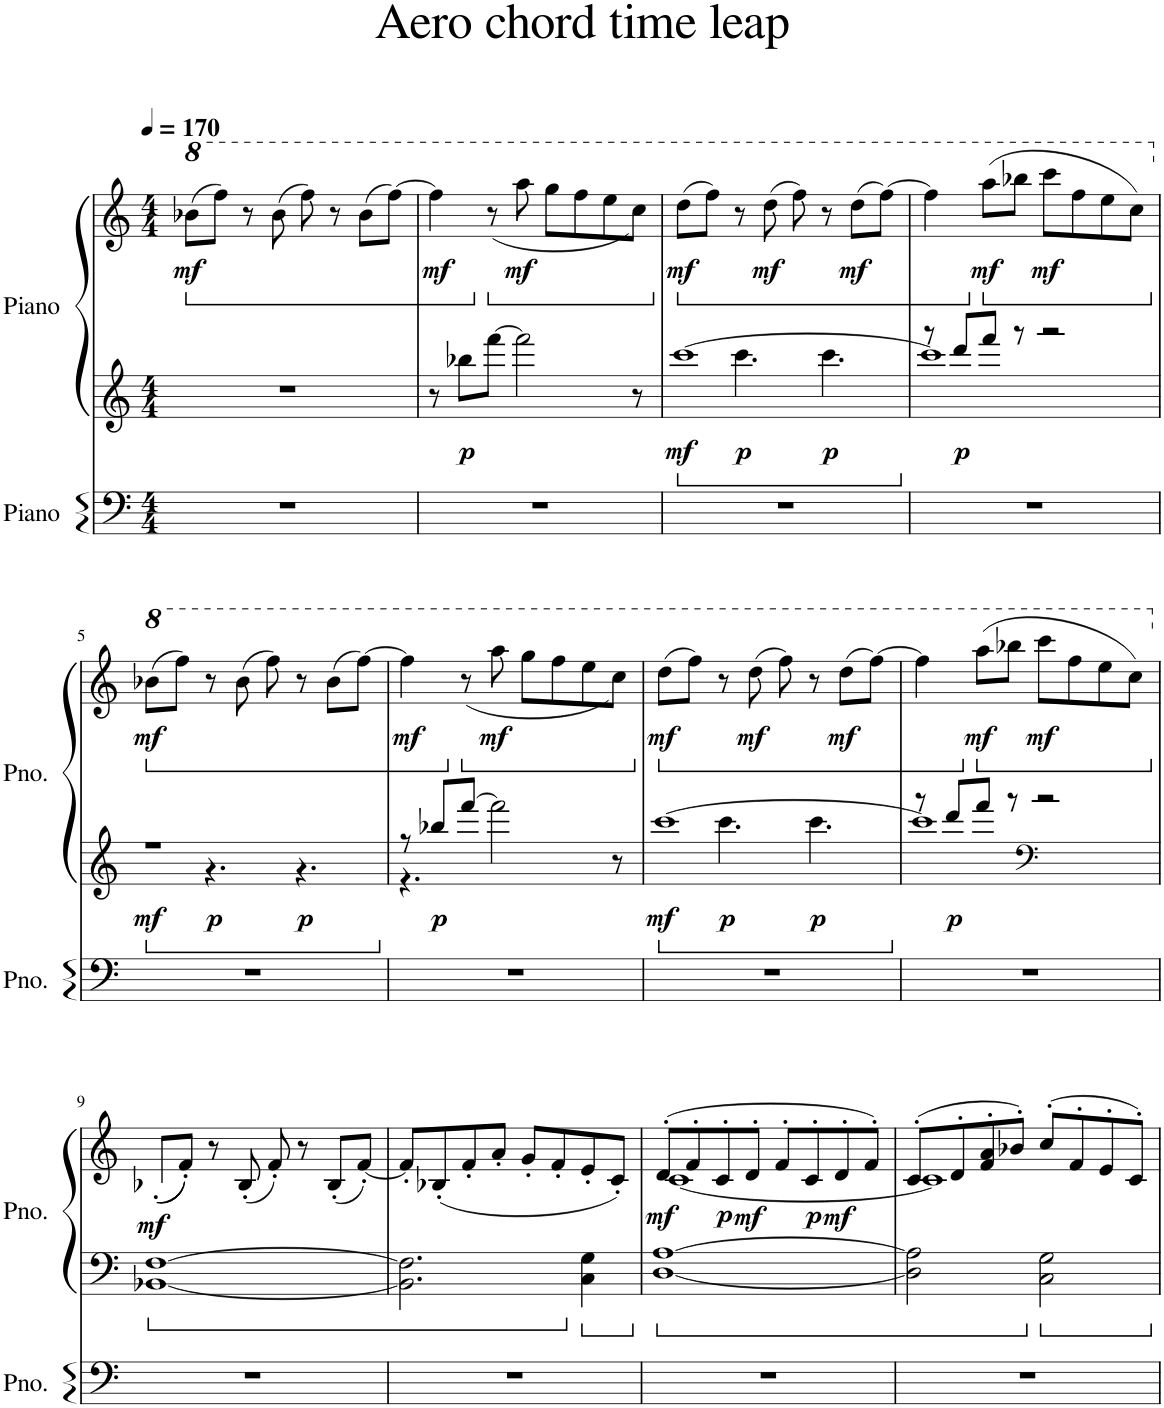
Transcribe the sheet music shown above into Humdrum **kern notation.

**kern	**kern	**kern	**dynam
*part2	*part1	*part1	*part1
*staff3	*staff2	*staff1	*staff1/2
*I"Piano	*I"Piano	*	*
*I'Pno.	*I'Pno.	*	*
*clefF4	*clefG2	*clefG2	*
*k[]	*k[]	*k[]	*
*M4/4	*M4/4	*M4/4	*
*MM170	*MM170	*MM170	*
*	*	*ped	*
=1	=1	=1	=1
!	!	!	!LO:DY:b
1r	1r	(8bb-X\L	mf
*	*	*8va	*
.	.	8fff\J)	.
.	.	8r	.
.	.	(8bb-\	.
.	.	8fff\)	.
.	.	8r	.
.	.	(8bb-\L	.
.	.	[8fff\J)	.
=2	=2	=2	=2
!	!	!	!LO:DY:b
1r	8r	4fff\]	mf
!	!	!	!LO:DY:b=2
.	8bb-X\L	.	p
*	*	*Xped	*
*	*	*ped	*
.	[8fff\J	(8r	.
!	!	!	!LO:DY:b
.	2fff\]	8aaa\	mf
.	.	8ggg\L	.
.	.	8fff\	.
.	.	8eee\	.
.	8r	8ccc\J)	.
=3	=3	=3	=3
*	*ped	*	*
*	*^	*	*
*	*	*	*Xped	*
*	*	*	*ped	*
!	!	!	!	!LO:DY:b=2
!	!	!	!	!LO:DY:n=1:b
1r	[1ccc	4ryy	(8ddd\L	mf mf
.	.	.	8fff\J)	.
!	!	!	!	!LO:DY:n=2:b=2
.	.	4.ccc\	8r	p
!	!	!	!	!LO:DY:n=3:b
.	.	.	(8ddd\	mf
.	.	.	8fff\)	.
!	!	!	!	!LO:DY:n=4:b=2
.	.	4.ccc\	8r	p
!	!	!	!	!LO:DY:n=5:b
.	.	.	(8ddd\L	mf
.	.	.	[8fff\J)	.
=4	=4	=4	=4	=4
*	*Xped	*	*	*
1r	8r	1ccc]	4fff\]	.
!	!	!	!	!LO:DY:b=2
.	8ddd/L	.	.	p
*	*	*	*Xped	*
*	*	*	*ped	*
!	!	!	!	!LO:DY:b
.	8fff/J	.	(8aaa\L	mf
.	8r	.	8bbb-X\J	.
!	!	!	!	!LO:DY:b
.	2r	.	8cccc\L	mf
.	.	.	8fff\	.
.	.	.	8eee\	.
.	.	.	8ccc\J)	.
!!LO:LB:g=z
=5	=5	=5	=5	=5
*	*ped	*	*	*
*	*	*	*X8va	*
*	*	*	*Xped	*
*	*	*	*ped	*
!	!	!	!	!LO:DY:b=2
!	!	!	!	!LO:DY:n=1:b
1r	1r	4ryy	(8bb-X\L	mf mf
*	*	*	*8va	*
.	.	.	8fff\J)	.
!	!	!	!	!LO:DY:n=2:b=2
.	.	4.r	8r	p
.	.	.	(8bb-\	.
.	.	.	8fff\)	.
!	!	!	!	!LO:DY:n=3:b=2
.	.	4.r	8r	p
.	.	.	(8bb-\L	.
.	.	.	[8fff\J)	.
=6	=6	=6	=6	=6
*	*Xped	*	*	*
!	!	!	!	!LO:DY:b
1r	8r	4.r	4fff\]	mf
!	!	!	!	!LO:DY:b=2
.	8bb-X/L	.	.	p
*	*	*	*Xped	*
*	*	*	*ped	*
.	[8fff/J	.	(8r	.
!	!	!	!	!LO:DY:b
.	2fff\]	2ryy	8aaa\	mf
.	.	.	8ggg\L	.
.	.	.	8fff\	.
.	.	.	8eee\	.
.	8r	8ryy	8ccc\J)	.
=7	=7	=7	=7	=7
*	*ped	*	*	*
*	*	*	*Xped	*
*	*	*	*ped	*
!	!	!	!	!LO:DY:b=2
!	!	!	!	!LO:DY:n=1:b
1r	[1ccc	4ryy	(8ddd\L	mf mf
.	.	.	8fff\J)	.
!	!	!	!	!LO:DY:n=2:b=2
.	.	4.ccc\	8r	p
!	!	!	!	!LO:DY:n=3:b
.	.	.	(8ddd\	mf
.	.	.	8fff\)	.
!	!	!	!	!LO:DY:n=4:b=2
.	.	4.ccc\	8r	p
!	!	!	!	!LO:DY:n=5:b
.	.	.	(8ddd\L	mf
.	.	.	[8fff\J)	.
=8	=8	=8	=8	=8
*	*Xped	*	*	*
1r	8r	1ccc]	4fff\]	.
!	!	!	!	!LO:DY:b=2
.	8ddd/L	.	.	p
*	*	*	*Xped	*
*	*	*	*ped	*
!	!	!	!	!LO:DY:b
.	8fff/J	.	(8aaa\L	mf
.	8r	.	8bbb-X\J	.
*	*clefF4	*	*	*
!	!	!	!	!LO:DY:b
.	2r	.	8cccc\L	mf
.	.	.	8fff\	.
.	.	.	8eee\	.
.	.	.	8ccc\J)	.
*	*v	*v	*	*
!!LO:LB:g=z
=9	=9	=9	=9
*	*	*X8va	*
*	*	*Xped	*
!	!	!	!LO:DY:b
1r	[1BB-X [1F	((8B-X'/L	mf
.	.	8f'/J))	.
.	.	8r	.
.	.	(8B-'/	.
.	.	8f'/)	.
.	.	8r	.
.	.	(8B-'/L	.
.	.	[8f'/J)	.
=10	=10	=10	=10
1r	2.BB-\] 2.F\]	8f'/L]	.
.	.	(8B-X'/	.
.	.	8f'/	.
.	.	8a'/J	.
.	.	8g'/L	.
.	.	8f'/	.
.	4C\ 4G\	8e'/	.
.	.	8c'/J)	.
=11	=11	=11	=11
*	*	*^	*
!	!	!	!	!LO:DY:b
1r	[1D [1A	(8d'/L	[1c	mf
.	.	8f'/	.	.
!	!	!	!	!LO:DY:b
.	.	8c'/	.	p
!	!	!	!	!LO:DY:b
.	.	8d'/J	.	mf
.	.	8f'/L	.	.
!	!	!	!	!LO:DY:b
.	.	8c'/	.	p
!	!	!	!	!LO:DY:b
.	.	8d'/	.	mf
.	.	8f'/J)	.	.
=12	=12	=12	=12	=12
1r	2D\] 2A\]	(8c'/L	1c]	.
.	.	8d'/	.	.
.	.	8f/' 8a/'	.	.
.	.	8b-X'/J)	.	.
.	2C\ 2G\	(8cc'/L	.	.
.	.	8f'/	.	.
.	.	8e'/	.	.
.	.	8c'/J)	.	.
*	*	*v	*v	*
=	=	=	=
*-	*-	*-	*-
